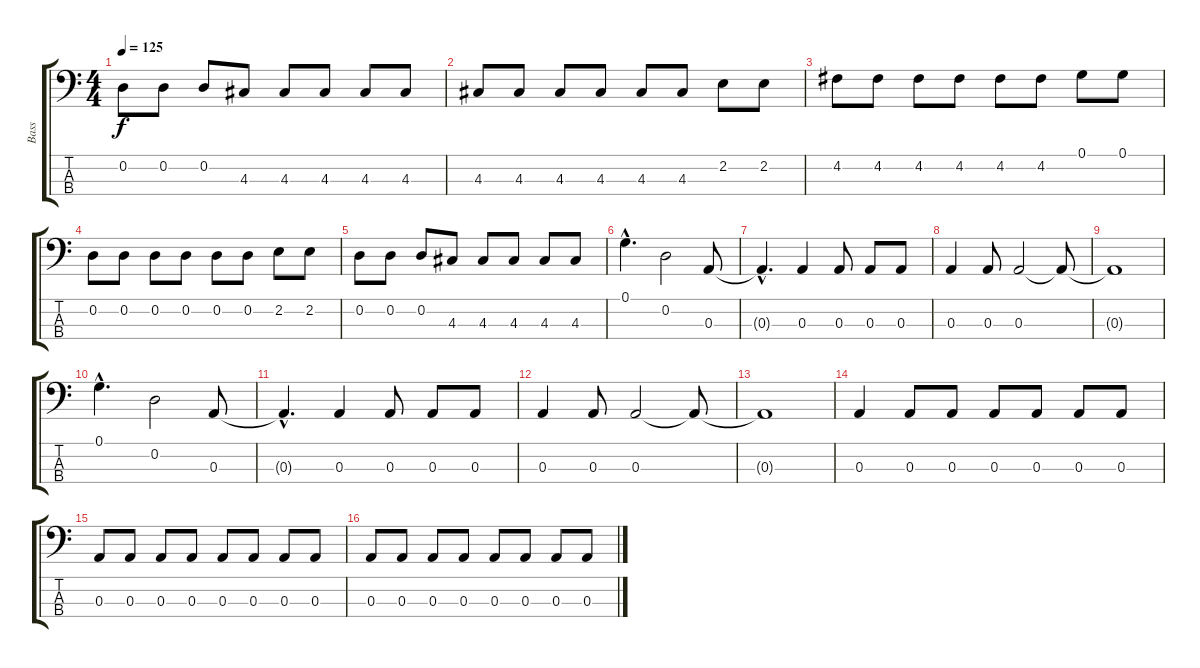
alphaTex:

\track ("Bass" "Bass") {instrument electricbasspick}
\staff {score tabs}
\tuning (G2 D2 A1 E1) {hide}
\ts (4 4)
\tempo 125
\clef f4
\ks c
0.2.8{dy f} 0.2.8 0.2.8 4.3.8 4.3.8 4.3.8 4.3.8 4.3.8 |
4.3.8 4.3.8 4.3.8 4.3.8 4.3.8 4.3.8 2.2.8 2.2.8 |
4.2.8 4.2.8 4.2.8 4.2.8 4.2.8 4.2.8 0.1.8 0.1.8 |
0.2.8 0.2.8 0.2.8 0.2.8 0.2.8 0.2.8 2.2.8 2.2.8 |
0.2.8 0.2.8 0.2.8 4.3.8 4.3.8 4.3.8 4.3.8 4.3.8 |
0.1{hac}.4{d} 0.2.2 0.3.8 |
0.3{hac t}.4{d} 0.3.4 0.3.8 0.3.8 0.3.8 |
0.3.4 0.3.8 0.3.2 0.3{t}.8 |
0.3{t}.1 |
0.1{hac}.4{d} 0.2.2 0.3.8 |
0.3{hac t}.4{d} 0.3.4 0.3.8 0.3.8 0.3.8 |
0.3.4 0.3.8 0.3.2 0.3{t}.8 |
0.3{t}.1 |
0.3.4 0.3.8 0.3.8 0.3.8 0.3.8 0.3.8 0.3.8 |
0.3.8 0.3.8 0.3.8 0.3.8 0.3.8 0.3.8 0.3.8 0.3.8 |
0.3.8 0.3.8 0.3.8 0.3.8 0.3.8 0.3.8 0.3.8 0.3.8
